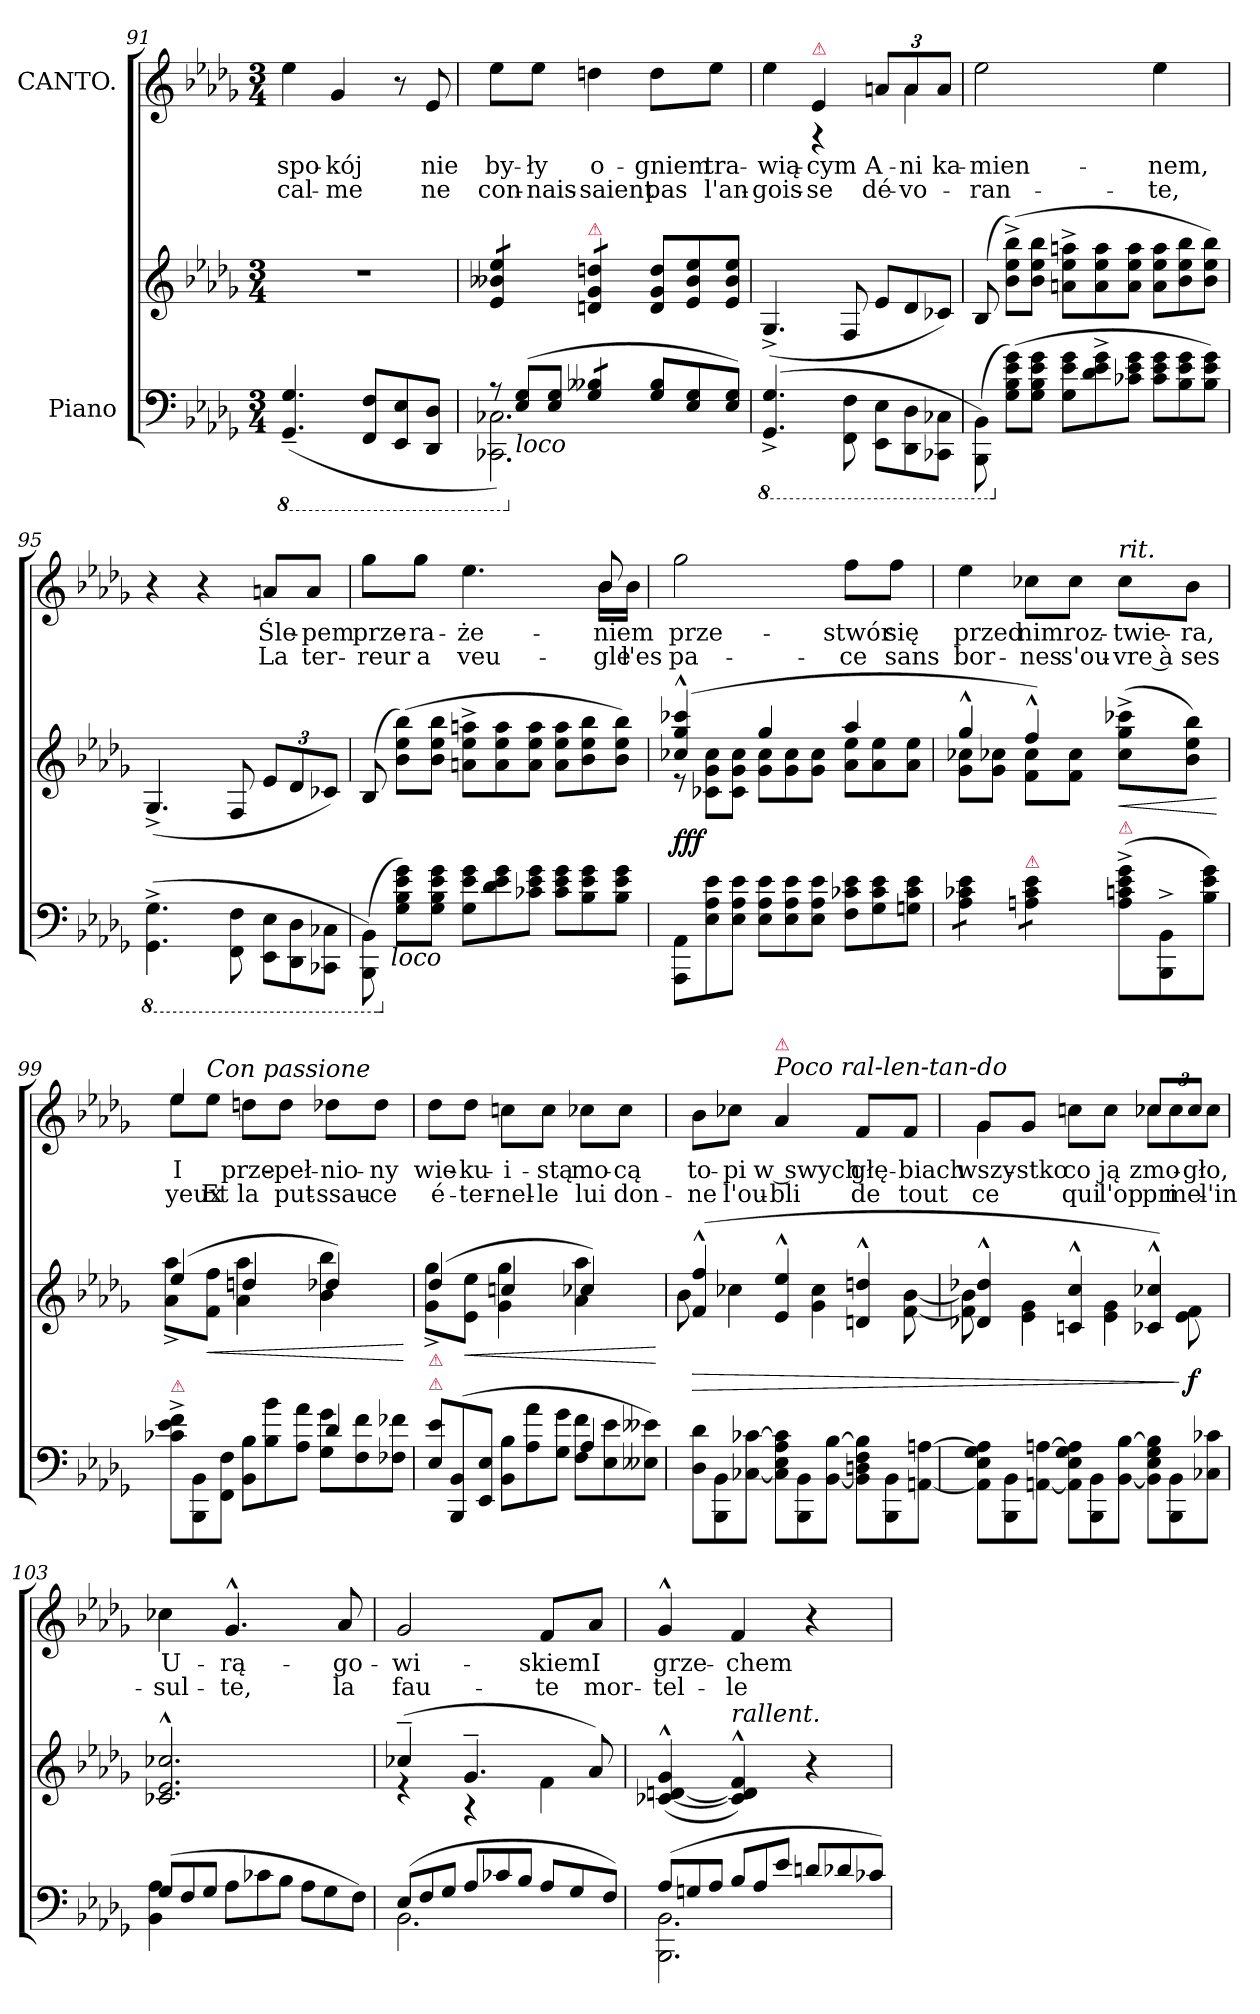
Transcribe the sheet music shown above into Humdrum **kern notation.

**kern	**kern	**dynam	**kern	**text	**text
*part2	*part2	*part2	*part1	*part1	*part1
*staff3	*staff2	*staff2/3	*staff1	*staff1	*staff1
*I"Piano	*	*	*I"CANTO.	*	*
*clefF4	*clefG2	*	*clefG2	*	*
*k[b-e-a-d-g-]	*k[b-e-a-d-g-]	*	*k[b-e-a-d-g-]	*	*
*M3/4	*M3/4	*	*M3/4	*	*
*8ba	*	*	*	*	*
=91	=91	=91	=91	=91	=91
(4.GGG-~>/ 4.GG-~>/	2.r	.	4ee-\	spo-	cal-
.	.	.	4g-/	-kój	-me
8FFF/ 8FF/L	.	.	.	.	.
8EEE-/ 8EE-/	.	.	8r	.	.
8DDD-/ 8DD-/J	.	.	8e-/	nie	ne
=92	=92	=92	=92	=92	=92
*Xtuplet	*	*	*	*	*
*^	*	*	*	*	*
!	!	!LO:TX:a:color=crimson:t=⚠	!	!	!	!
*	*	*tremolo	*	*	*	*
12r	2.CCC-X\ 2.CC-X\)	8e-/ 8b--X/ 8ee-/L	.	8ee-\L	by-	con-
*X8ba	*	*	*	*	*	*
!LO:TX:b:i:t=loco	!	!	!	!	!	!
(12E-/ 12G-/L	.	.	.	.	.	.
.	.	8e-/ 8b--X/ 8ee-/J	.	8ee-\J	-ły	-nais-
12E-/ 12G-/J	.	.	.	.	.	.
!	!	!LO:TX:a:color=crimson:t=⚠	!	!	!	!
!LO:TX:a:color=crimson:t=⚠	!	!	!	!	!	!
*tremolo	*	*	*	*	*	*
8G-/ 8B--X/L	.	8dn/ 8g-/ 8ddn/L	.	4ddn\	o-	-saient
8G-/ 8B--X/J	.	8dn/ 8g-/ 8ddn/J	.	.	.	.
*	*	*Xtremolo	*	*	*	*
*Xtremolo	*	*	*	*	*	*
*	*	*Xtuplet	*	*	*	*
12G-/ 12B--/L	.	12d/ 12g-/ 12dd/L	.	8dd\L	-gniem	pas
12E-/ 12G-/	.	12e-/ 12b--/ 12ee-/	.	.	.	.
.	.	.	.	8ee-\J	tra-	l'an-
12E-/ 12G-/J)	.	12e-/ 12b--/ 12ee-/J	.	.	.	.
*v	*v	*	*	*	*	*
=93	=93	=93	=93	=93	=93
*8ba	*	*	*	*	*
*	*	*	*^	*	*
(<4.GGG-^>/ 4.GG-^>/	(>4.G-^>/	.	4ee-\	4ryy	-wią-	-gois-
!	!	!	!LO:TX:a:color=crimson:t=⚠	!	!	!
.	.	.	4e-/	4r	-cym	-se
8FFF\ 8FF\	8F/	.	.	.	.	.
*	*	*	*	*Xtuplet	*	*
12EEE-\ 12EE-\L	12e-/L	.	12an/L	12ryy	A-	dé-
12DDD-\ 12DD-\	12d-/	.	12a/	6a\	-ni	-vo-
12CCC-X\ 12CC-X\J	12c-X/J)	.	12a/J	.	ka-	.
*	*	*	*v	*v	*	*
=94	=94	=94	=94	=94	=94
(>12BBBB-\ 12BBB-\)	(12B-/	.	2ee-\	-mien-	-ran-
*X8ba	*	*	*	*	*
(>12G-\ 12B-\ 12e-\ 12g-\L)	(12b-^\ 12ee-^\ 12bb-^\L)	.	.	.	.
12G-\ 12B-\ 12e-\ 12g-\J	12b-\ 12ee-\ 12bb-\J	.	.	.	.
12G-\ 12e-\ 12g-\L	12an^\ 12ee-^\ 12aan^\L	.	.	.	.
12d-^\ 12e-^\ 12g-^\	12a\ 12ee-\ 12aa\	.	.	.	.
12c-X\ 12e-\ 12g-\J	12a\ 12ee-\ 12aa\J	.	.	.	.
12c-\ 12e-\ 12g-\L	12a\ 12ee-\ 12aa\L	.	4ee-\	-nem,	-te,
12B-\ 12e-\ 12g-\	12b-\ 12ee-\ 12bb-\	.	.	.	.
12B-\ 12e-\ 12g-\J)	12b-\ 12ee-\ 12bb-\J)	.	.	.	.
=95	=95	=95	=95	=95	=95
*8ba	*	*	*	*	*
(<4.GGG-^\ 4.GG-^\	(>4.G-^>/	.	4r	.	.
.	.	.	4r	.	.
8FFF\ 8FF\	8F/	.	.	.	.
*	*tuplet	*	*	*	*
12EEE-\ 12EE-\L	12e-/L	.	8an/L	Śle-	La
12DDD-\ 12DD-\	12d-/	.	.	.	.
.	.	.	8a/J	-pem	ter-
12CCC-X\ 12CC-X\J	12c-X/J)	.	.	.	.
=96	=96	=96	=96	=96	=96
*	*Xtuplet	*	*	*	*
*	*	*	*^	*	*
(>12BBBB-\ 12BBB-\)	(12B-/	.	8gg-\L	8ryy	prze-	-reur
*X8ba	*	*	*	*	*	*
!LO:TX:b:i:t=loco	!	!	!	!	!	!
12G-\ 12B-\ 12e-\ 12g-\L)	(12b-\ 12ee-\ 12bb-\L)	.	.	.	.	.
.	.	.	8gg-\J	8ryy	-ra-	a
12G-\ 12B-\ 12e-\ 12g-\J	12b-\ 12ee-\ 12bb-\J	.	.	.	.	.
12G-\ 12e-\ 12g-\L	12an^\ 12ee-^\ 12aan^\L	.	4.ee-\	4.ryy	-że-	veu-
12d-\ 12e-\ 12g-\	12a\ 12ee-\ 12aa\	.	.	.	.	.
12c-X\ 12e-\ 12g-\J	12a\ 12ee-\ 12aa\J	.	.	.	.	.
12c-\ 12e-\ 12g-\L	12a\ 12ee-\ 12aa\L	.	.	.	.	.
12B-\ 12e-\ 12g-\	12b-\ 12ee-\ 12bb-\	.	.	.	.	.
.	.	.	8b-/	16b-\LL	-niem	gle
12B-\ 12e-\ 12g-\J	12b-\ 12ee-\ 12bb-\J)	.	.	.	.	.
.	.	.	.	16b-\JJ	.	l'es
*	*	*	*v	*v	*	*
=97	=97	=97	=97	=97	=97
*	*^	*	*	*	*
12AAA-\ 12AA-\L	(4cc-X^^/ 4gg-^^/ 4ccc-X^^/	12r	fff	2gg-\	prze-	pa-
12E-\ 12A-\ 12e-\	.	12c-X\ 12g-\ 12cc-\L	.	.	.	.
12E-\ 12A-\ 12e-\J	.	12c-\ 12g-\ 12cc-\J	.	.	.	.
12E-\ 12A-\ 12e-\L	4gg-/	12g-\ 12cc-\L	.	.	.	.
12E-\ 12A-\ 12e-\	.	12g-\ 12cc-\	.	.	.	.
12E-\ 12A-\ 12e-\J	.	12g-\ 12cc-\J	.	.	.	.
12F\ 12c-X\ 12e-\L	4aa-/	12a-\ 12ee-\L	.	8ff\L	-stwór	-ce
12G-\ 12c-\ 12e-\	.	12a-\ 12ee-\	.	.	.	.
.	.	.	.	8ff\J	się	sans
12Gn\ 12c-\ 12e-\J	.	12a-\ 12ee-\J	.	.	.	.
=98	=98	=98	=98	=98	=98	=98
!LO:TX:a:color=crimson:t=⚠	!	!	!	!	!	!
*tremolo	*	*	*	*	*	*
*	*tremolo	*	*	*	*	*
8A-\ 8c-X\ 8e-\L	4gg-^^/	8g-\ 8cc-X\L	.	4ee-\	przed	bor-
8A-\ 8c-X\ 8e-\J	.	8g-\ 8cc-X\J	.	.	.	.
!LO:TX:a:color=crimson:t=⚠	!	!	!	!	!	!
8An\ 8c-\ 8e-\L	4ff^^/)	8f\ 8cc-\L	.	8cc-X\L	nim	-nes
8An\ 8c-\ 8e-\J	.	8f\ 8cc-\J	.	8cc-\J	roz-	s'ou-
*	*Xtremolo	*	*	*	*	*
*Xtremolo	*	*	*	*	*	*
!	!	!	!	!LO:TX:a:i:t=rit.	!	!
!LO:TX:a:color=crimson:t=⚠	!	!	!	!	!	!
(12A^\ 12cn^\ 12e-^\ 12g-^\L	(8cc-^\ 8gg-^\ 8ccc-X^\L	4ryy	<	8cc-\L	-twie-	-vre à
12BBB-^</ 12BB-^</	.	.	.	.	.	.
.	8b-\ 8ee-\ 8bb-\J)	.	.	8b-\J	-ra,	ses
12B-\ 12e-\ 12g-\J)	.	.	.	.	.	.
*	*v	*v	*	*	*	*
.	.	[	.	.	.
=99	=99	=99	=99	=99	=99
*^	*^	*	*^	*	*
!LO:TX:a:color=crimson:t=⚠	!	!	!	!	!	!	!	!
12c-X^>\ 12e-^>\ 12f^>\L	4ryy	(4ee-/	8a-^>\ 8aa-^>\L	.	4ee-/	8ee-\L	I	yeux
12BBB-/ 12BB-/	.	.	.	.	.	.	.	.
!	!	!	!	!	!	!LO:TX:a:i:t=Con passione	!	!
!	!	!	!	!LO:HP:b	!	!	!	!
.	.	.	8f\ 8ff\J	<	.	8ee-\J	.	Et
12FF\ 12F\J	.	.	.	.	.	.	.	.
12BB-\ 12B-\L	4ryy	4ddn/	4a-\ 4aa-\	.	8ddn\L	4ryy	prze-	la
12B-\ 12b-\	.	.	.	.	.	.	.	.
.	.	.	.	.	8dd\J	.	-peł-	put-
12A-\ 12a-\J	.	.	.	.	.	.	.	.
4d-/	12G-\ 12g-\L	4dd-X/)	4b-\ 4bb-\	.	8dd-X\L	4ryy	-nio-	-ssau-
.	12F\ 12f\	.	.	.	.	.	.	.
.	.	.	.	.	8dd-\J	.	-ny	-ce
.	12F-X\ 12f-X\J	.	.	.	.	.	.	.
*v	*v	*	*	*	*v	*v	*	*
*	*v	*v	*	*	*	*
.	.	[	.	.	.
=100	=100	=100	=100	=100	=100
*^	*^	*	*	*	*
!LO:TX:a:color=crimson:t=⚠	!	!	!	!	!	!	!
!LO:TX:a:color=crimson:t=⚠	!	!	!	!	!	!	!
12E-\ 12e-\L	4ryy	(4dd-/	8g-^>\ 8gg-^>\L	.	8dd-\L	wie-	é-
(>12BBB-/ 12BB-/	.	.	.	.	.	.	.
!	!	!	!	!LO:HP:b	!	!	!
.	.	.	8e-\ 8ee-\J	<	8dd-\J	-ku-	-ter-
12EE-/ 12E-/J	.	.	.	.	.	.	.
12BB-\ 12B-\L	4ryy	4ccn/	4g-\ 4gg-\	.	8ccn\L	-i-	-nel-
12A-\ 12a-\	.	.	.	.	.	.	.
.	.	.	.	.	8cc\J	-stą	-le
12G-\ 12g-\J	.	.	.	.	.	.	.
4A-/	12F\ 12f\L	4cc-X/)	4a-\ 4aa-\	.	8cc-X\L	mo-	lui
.	12E-\ 12e-\	.	.	.	.	.	.
.	.	.	.	.	8cc-\J	-cą	don-
.	12E--X\ 12e--X\J)	.	.	.	.	.	.
*v	*v	*	*	*	*	*	*
*	*v	*v	*	*	*	*
.	.	[	.	.	.
=101	=101	=101	=101	=101	=101
*	*^	*	*	*	*
12D-\ 12d-\L	(4f^^/ 4ff^^/	8b-\	>	8b-\L	to-	-ne
12BBB-\ 12BB-\	.	.	.	.	.	.
.	.	4cc-X\	.	8cc-X\J	-pi	l'ou-
[12C-X\ [12c-X\J	.	.	.	.	.	.
!	!	!	!	!LO:TX:a:i:t=Poco ral-len-tan-do	!	!
!	!	!	!	!LO:TX:a:color=crimson:t=⚠	!	!
12C-]\ 12E-\ 12A-\ 12c-]\L	4e-^^/ 4ee-^^/	.	.	4a-/	w swych	-bli
12BBB-\ 12BB-\	.	.	.	.	.	.
.	.	4g-\ 4cc-\	.	.	.	.
[12BB-\ [12B-\J	.	.	.	.	.	.
12BB-]\ 12Dn\ 12F\ 12B-]\L	4dn^^/ 4ddn^^/	.	.	8f/L	głę-	de
12BBB-\ 12BB-\	.	.	.	.	.	.
.	.	[8f\ [8b-\	.	8f/J	-biach	tout
[12AAn\ [12An\J	.	.	.	.	.	.
=102	=102	=102	=102	=102	=102	=102
*	*	*	*	*^	*	*
12AA]\ 12E-\ 12G-\ 12A]\L	4d-X^^/ 4dd-X^^/	8f]\ 8b-]\	.	8g-/L	4g-\	wszy-	ce
12BBB-\ 12BB-\	.	.	.	.	.	.	.
.	.	4e-\ 4g-\	.	8g-/J	.	-stko	.
[12AAn\ [12An\J	.	.	.	.	.	.	.
12AA]\ 12E-\ 12G-\ 12A]\L	4cn^^/ 4cc^^/	.	.	8ccn\L	4ryy	co	qui
12BBB-\ 12BB-\	.	.	.	.	.	.	.
.	.	4e-\ 4g-\	.	8cc\J	.	ją	l'op
[12BB-\ [12B-\J	.	.	.	.	.	.	.
*	*	*	*	*	*tuplet	*	*
12BB-]\ 12E-\ 12G-\ 12B-]\L	4c-X^^/ 4cc-X^^/)	.	.	8cc-X/L	12cc-X\L	zmo-	pri-
12BBB-\ 12BB-\	.	.	.	.	12cc-\	.	-me
.	.	8e-\ 8f\	] f	8cc-/J	.	-gło,	.
12C-X\ 12c-X\J	.	.	.	.	12cc-\J	.	l'in
*	*v	*v	*	*	*	*	*
=103	=103	=103	=103	=103	=103	=103
*^	*	*	*	*	*	*
!	!	!	!	!LO:TX:a:i:t=Poco meno	!	!	!
*	*	*	*	*v	*v	*	*
(12G-/L	4BB-\ 4A-\	2.c-X^^/ 2.e-^^/ 2.cc-X^^/	.	4cc-X\	U-	sul-
12F/	.	.	.	.	.	.
12G-/J	.	.	.	.	.	.
12A-\L	4ryy	.	.	4.g-^^/	-rą-	-te,
12c-X\	.	.	.	.	.	.
12B-\J	.	.	.	.	.	.
12A-\L	4ryy	.	.	.	.	.
12G-\	.	.	.	.	.	.
.	.	.	.	8a-/	-go-	la
12F\J)	.	.	.	.	.	.
=104	=104	=104	=104	=104	=104	=104
*	*	*^	*	*	*	*
(12E-/L	2.BB-\	(4cc-X~/	4r	.	2g-/	-wi-	fau-
12F/	.	.	.	.	.	.	.
12G-/J	.	.	.	.	.	.	.
12A-/L	.	4.g-~/	4r	.	.	.	.
12c-X/	.	.	.	.	.	.	.
12B-/J	.	.	.	.	.	.	.
12A-/L	.	.	4f\	.	8f/L	-skiem	-te
12G-/	.	.	.	.	.	.	.
.	.	8a-/)	.	.	8a-/J	I	mor-
12F/J)	.	.	.	.	.	.	.
*	*	*v	*v	*	*	*	*
=105	=105	=105	=105	=105	=105	=105
(12A-/L	2.BBB-\ 2.BB-\	(>[4c-X^^/ [4dn^^/ 4g-^^/	.	4g-^^/	grze-	-tel-
12Gn/	.	.	.	.	.	.
12A-/J	.	.	.	.	.	.
!	!	!LO:TX:a:i:t=rallent.	!	!	!	!
12B-/L	.	4c-]^^/ 4d]^^/ 4f^^/)	.	4f/	-chem	-le
12A-/	.	.	.	.	.	.
12e-/J	.	.	.	.	.	.
12dn/L	.	4r	.	4r	.	.
12d-X/	.	.	.	.	.	.
12c-X/J)	.	.	.	.	.	.
*v	*v	*	*	*	*	*
=	=	=	=	=	=
*-	*-	*-	*-	*-	*-
